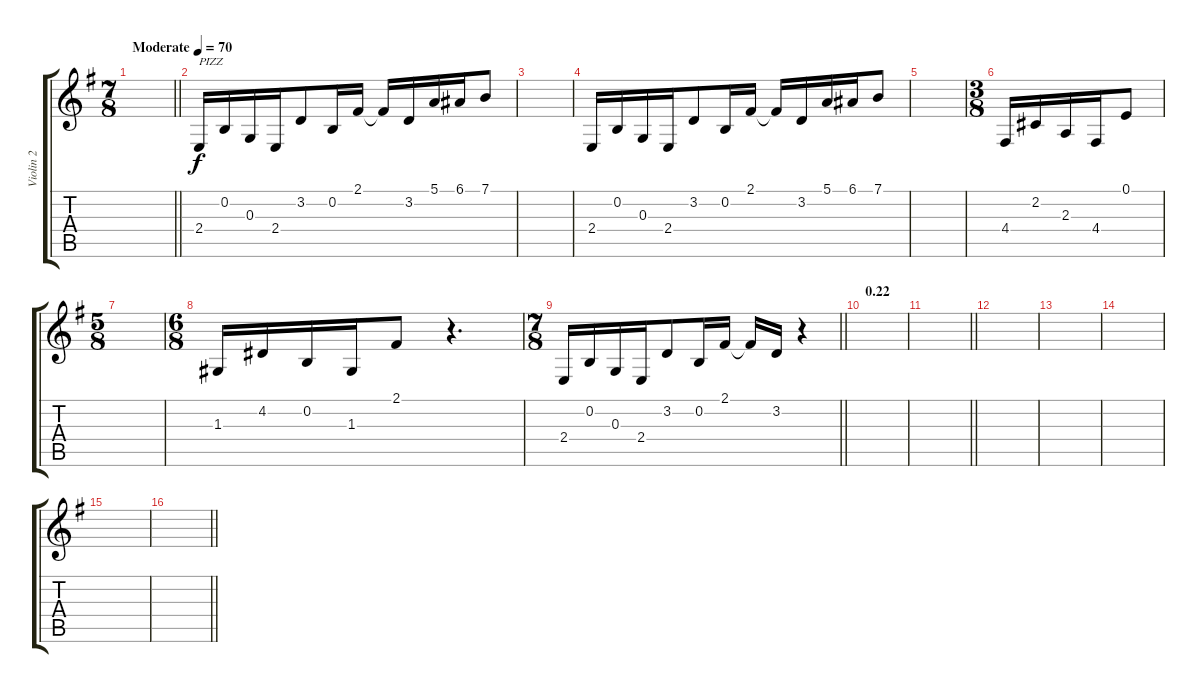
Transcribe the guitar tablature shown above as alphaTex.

\track ("Violin 2" "Violin 2") {instrument violin}
\staff {score tabs}
\tuning (E4 B3 G3 D3 A2 E2) {hide}
\ts (7 8)
\tempo (70 "Moderate")
\clef g2
\barLineRight lightlight
\ks g
|
2.4.16{txt "PIZZ" instrument pizzicatostrings} 0.2.16 0.3.16 2.4.16 3.2.8 0.2.16 2.1.16 2.1{t}.16 3.2.16 5.1.16 6.1.16 7.1.8 |
|
2.4.16 0.2.16 0.3.16 2.4.16 3.2.8 0.2.16 2.1.16 2.1{t}.16 3.2.16 5.1.16 6.1.16 7.1.8 |
|
\ts (3 8)
4.4.16 2.2.16 2.3.16 4.4.16 0.1.8 |
\ts (5 8)
|
\ts (6 8)
1.3.16 4.2.16 0.2.16 1.3.16 2.1.8 r.4{d} |
\ts (7 8)
\barLineRight lightlight
2.4.16 0.2.16 0.3.16 2.4.16 3.2.8 0.2.16 2.1.16 2.1{t}.16 3.2.16 r.4 |
\section ("" "0.22")
|
\barLineRight lightlight
|
|
|
|
|
\barLineRight lightlight
